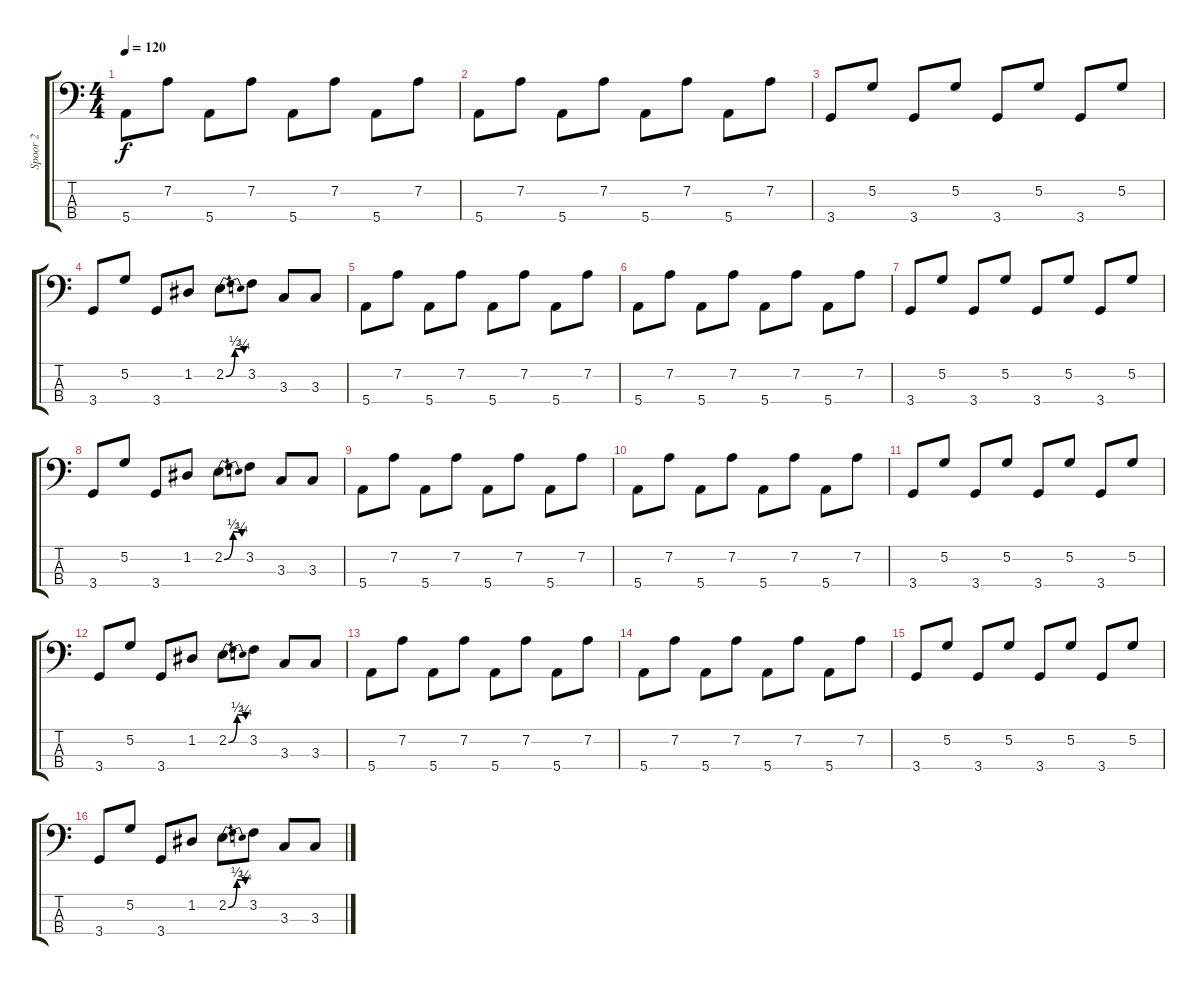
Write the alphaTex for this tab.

\track ("Spoor 2" "Spoor 2") {instrument electricbassfinger}
\staff {score tabs}
\tuning (G2 D2 A1 E1) {hide}
\ts (4 4)
\tempo 120
\clef f4
\ks c
5.4.8{dy f} 7.2.8 5.4.8 7.2.8 5.4.8 7.2.8 5.4.8 7.2.8 |
5.4.8 7.2.8 5.4.8 7.2.8 5.4.8 7.2.8 5.4.8 7.2.8 |
3.4.8 5.2.8 3.4.8 5.2.8 3.4.8 5.2.8 3.4.8 5.2.8 |
3.4.8 5.2.8 3.4.8 1.2.8 2.2{be (bendrelease 0 0 15 2 15 2 60 1)}.8 3.2.8 3.3.8 3.3.8 |
5.4.8 7.2.8 5.4.8 7.2.8 5.4.8 7.2.8 5.4.8 7.2.8 |
5.4.8 7.2.8 5.4.8 7.2.8 5.4.8 7.2.8 5.4.8 7.2.8 |
3.4.8 5.2.8 3.4.8 5.2.8 3.4.8 5.2.8 3.4.8 5.2.8 |
3.4.8 5.2.8 3.4.8 1.2.8 2.2{be (bendrelease 0 0 15 2 15 2 60 1)}.8 3.2.8 3.3.8 3.3.8 |
5.4.8 7.2.8 5.4.8 7.2.8 5.4.8 7.2.8 5.4.8 7.2.8 |
5.4.8 7.2.8 5.4.8 7.2.8 5.4.8 7.2.8 5.4.8 7.2.8 |
3.4.8 5.2.8 3.4.8 5.2.8 3.4.8 5.2.8 3.4.8 5.2.8 |
3.4.8 5.2.8 3.4.8 1.2.8 2.2{be (bendrelease 0 0 15 2 15 2 60 1)}.8 3.2.8 3.3.8 3.3.8 |
5.4.8 7.2.8 5.4.8 7.2.8 5.4.8 7.2.8 5.4.8 7.2.8 |
5.4.8 7.2.8 5.4.8 7.2.8 5.4.8 7.2.8 5.4.8 7.2.8 |
3.4.8 5.2.8 3.4.8 5.2.8 3.4.8 5.2.8 3.4.8 5.2.8 |
3.4.8 5.2.8 3.4.8 1.2.8 2.2{be (bendrelease 0 0 15 2 15 2 60 1)}.8 3.2.8 3.3.8 3.3.8
